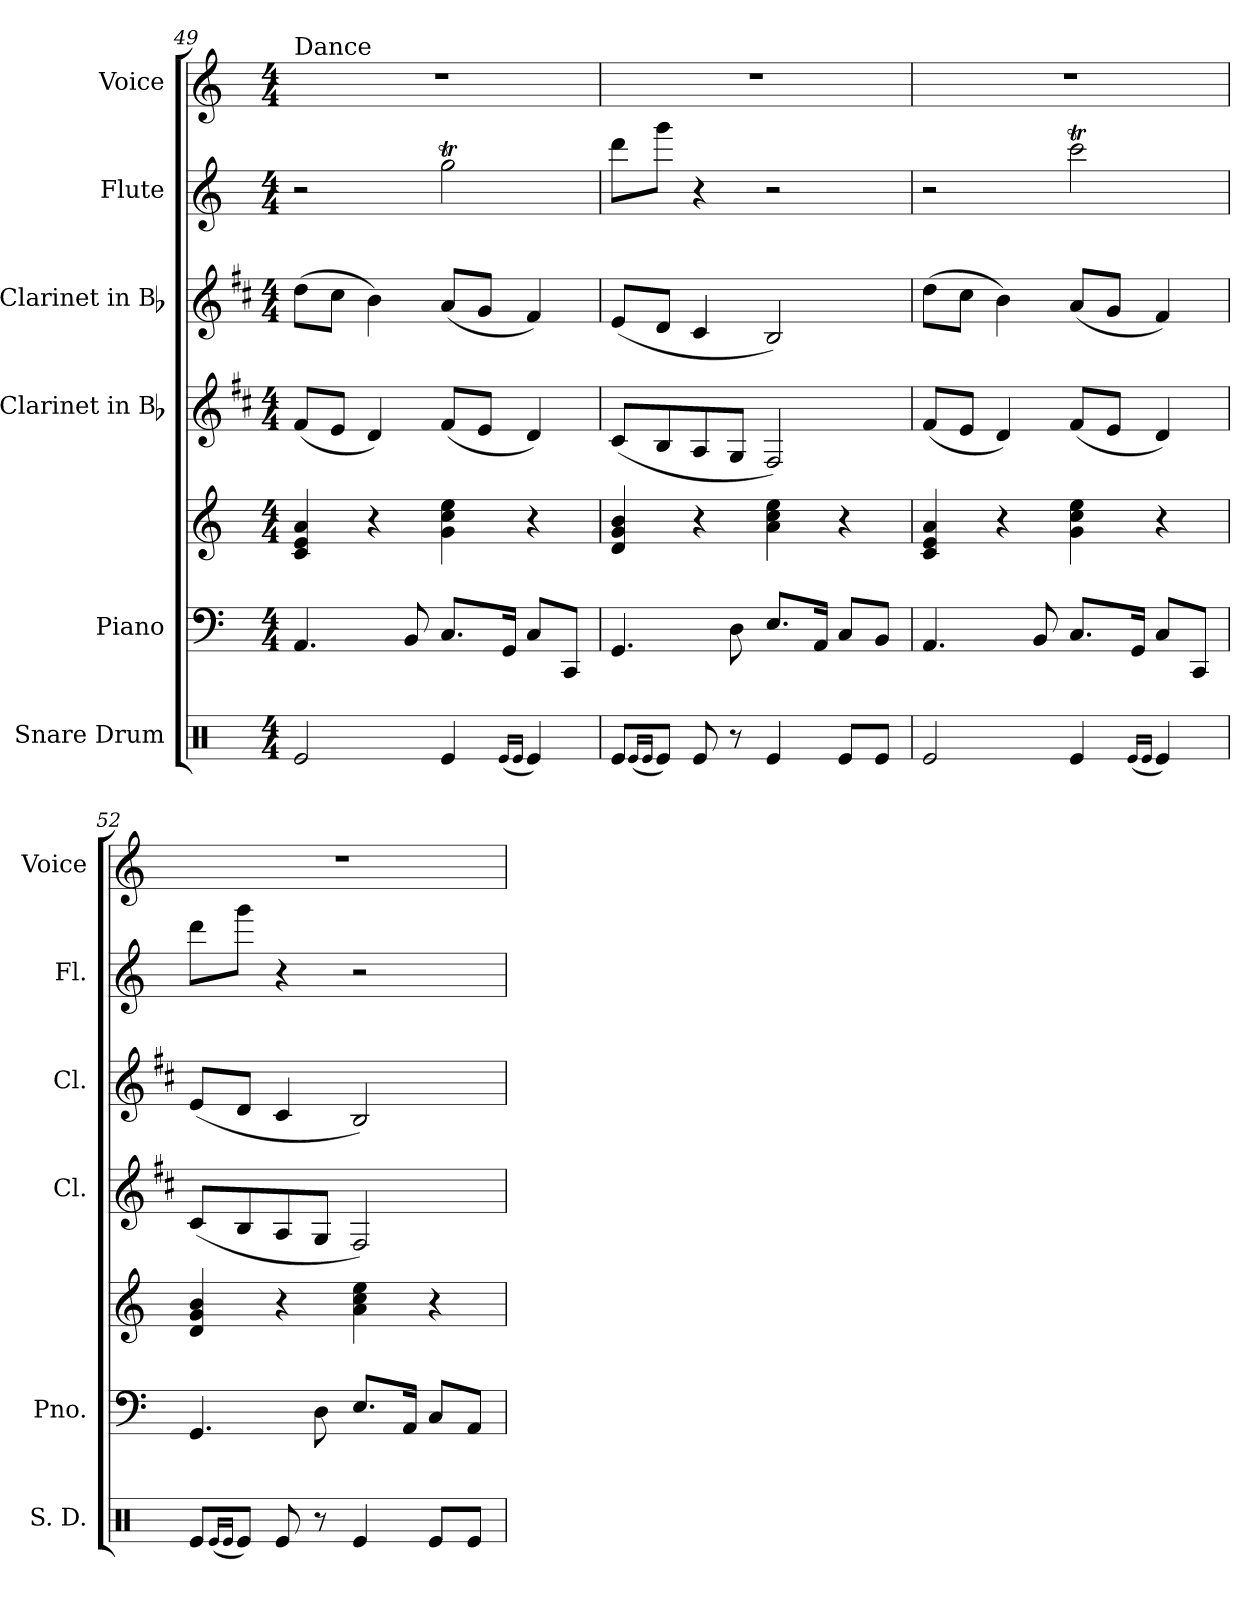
**kern	**kern	**kern	**kern	**kern	**kern	**kern
*part6	*part5	*part5	*part4	*part3	*part2	*part1
*staff7	*staff6	*staff5	*staff4	*staff3	*staff2	*staff1
*I"Snare Drum	*I"Piano	*	*I"Clarinet in Bb	*I"Clarinet in Bb	*I"Flute	*I"Voice
*I'S. D.	*I'Pno.	*	*I'Cl.	*I'Cl.	*I'Fl.	*I'Voice
*clefX	*clefF4	*clefG2	*clefG2	*clefG2	*clefG2	*clefG2
*	*	*	*ITrd1c2	*ITrd1c2	*	*
*k[]	*k[]	*k[]	*k[]	*k[]	*k[]	*k[]
*C:	*C:	*C:	*C:	*C:	*C:	*C:
*M4/4	*M4/4	*M4/4	*M4/4	*M4/4	*M4/4	*M4/4
=49	=49	=49	=49	=49	=49	=49
!	!	!	!	!	!	!LO:TX:a:t=Dance
2Rei/	4.AAi/	4ci/ 4ei 4ai	(8ei/L	(8cci\L	2r	1r
.	.	.	8di/J	8bi\J	.	.
.	.	4r	4ci/)	4ai\)	.	.
.	8BBi/	.	.	.	.	.
4Rei/	8.Ci/L	4gi\ 4cci 4eei	(8ei/L	(8gi/L	2ggTi\	.
.	.	.	8di/J	8fi/J	.	.
.	16GGi/Jk	.	.	.	.	.
(16qRei/LL	.	.	.	.	.	.
16qRei/JJ	.	.	.	.	.	.
4Rei/)	8Ci/L	4r	4ci/)	4ei/)	.	.
.	8CCi/J	.	.	.	.	.
=50	=50	=50	=50	=50	=50	=50
8Rei/L	4.GGi/	4di/ 4gi 4bi	(8Bi/L	(8di/L	8dddi\L	1r
(16qRei/LL	.	.	.	.	.	.
16qRei/JJ	.	.	.	.	.	.
8Rei/J)	.	.	8Ai/	8ci/J	8gggi\J	.
8Rei/	.	4r	8Gi/	4Bi/	4r	.
8r	8Di\	.	8Fi/J	.	.	.
4Rei/	8.Ei/L	4ai\ 4cci 4eei	2Ei/)	2Ai/)	2r	.
.	16AAi/Jk	.	.	.	.	.
8Rei/L	8Ci/L	4r	.	.	.	.
8Rei/J	8BBi/J	.	.	.	.	.
=51	=51	=51	=51	=51	=51	=51
2Rei/	4.AAi/	4ci/ 4ei 4ai	(8ei/L	(8cci\L	2r	1r
.	.	.	8di/J	8bi\J	.	.
.	.	4r	4ci/)	4ai\)	.	.
.	8BBi/	.	.	.	.	.
4Rei/	8.Ci/L	4gi\ 4cci 4eei	(8ei/L	(8gi/L	2cccTi\	.
.	.	.	8di/J	8fi/J	.	.
.	16GGi/Jk	.	.	.	.	.
(16qRei/LL	.	.	.	.	.	.
16qRei/JJ	.	.	.	.	.	.
4Rei/)	8Ci/L	4r	4ci/)	4ei/)	.	.
.	8CCi/J	.	.	.	.	.
!!LO:LB:g=z
=52	=52	=52	=52	=52	=52	=52
8Rei/L	4.GGi/	4di/ 4gi 4bi	(8Bi/L	(8di/L	8dddi\L	1r
(16qRei/LL	.	.	.	.	.	.
16qRei/JJ	.	.	.	.	.	.
8Rei/J)	.	.	8Ai/	8ci/J	8gggi\J	.
8Rei/	.	4r	8Gi/	4Bi/	4r	.
8r	8Di\	.	8Fi/J	.	.	.
4Rei/	8.Ei/L	4ai\ 4cci 4eei	2Ei/)	2Ai/)	2r	.
.	16AAi/Jk	.	.	.	.	.
8Rei/L	8Ci/L	4r	.	.	.	.
8Rei/J	8AAi/J	.	.	.	.	.
=	=	=	=	=	=	=
*-	*-	*-	*-	*-	*-	*-
